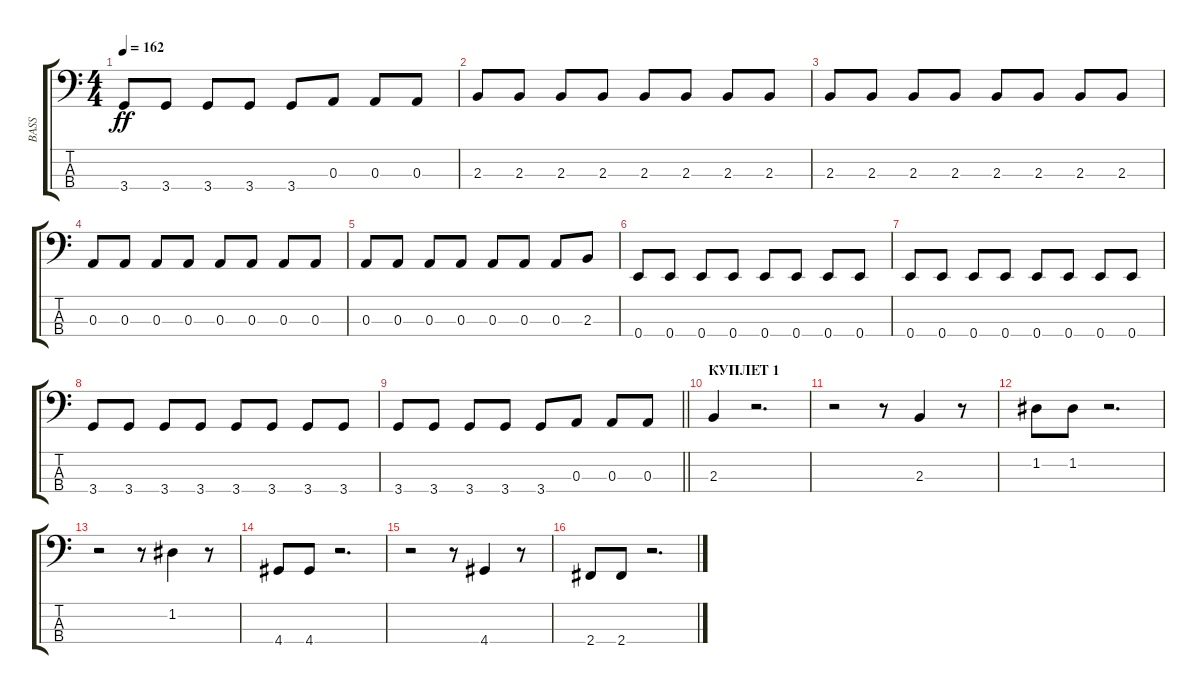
\track ("BASS" "BASS") {instrument electricbassfinger}
\staff {score tabs}
\tuning (G2 D2 A1 E1) {hide}
\ts (4 4)
\tempo 162
\clef f4
\ks c
3.4.8{dy ff} 3.4.8 3.4.8 3.4.8 3.4.8 0.3.8 0.3.8 0.3.8 |
2.3.8 2.3.8 2.3.8 2.3.8 2.3.8 2.3.8 2.3.8 2.3.8 |
2.3.8 2.3.8 2.3.8 2.3.8 2.3.8 2.3.8 2.3.8 2.3.8 |
0.3.8 0.3.8 0.3.8 0.3.8 0.3.8 0.3.8 0.3.8 0.3.8 |
0.3.8 0.3.8 0.3.8 0.3.8 0.3.8 0.3.8 0.3.8 2.3.8 |
0.4.8 0.4.8 0.4.8 0.4.8 0.4.8 0.4.8 0.4.8 0.4.8 |
0.4.8 0.4.8 0.4.8 0.4.8 0.4.8 0.4.8 0.4.8 0.4.8 |
3.4.8 3.4.8 3.4.8 3.4.8 3.4.8 3.4.8 3.4.8 3.4.8 |
\barLineRight lightlight
3.4.8 3.4.8 3.4.8 3.4.8 3.4.8 0.3.8 0.3.8 0.3.8 |
\section ("" "КУПЛЕТ 1")
2.3.4 r.2{d} |
r.2 r.8 2.3.4 r.8 |
1.2.8 1.2.8 r.2{d} |
r.2 r.8 1.2.4 r.8 |
4.4.8 4.4.8 r.2{d} |
r.2 r.8 4.4.4 r.8 |
2.4.8 2.4.8 r.2{d}
